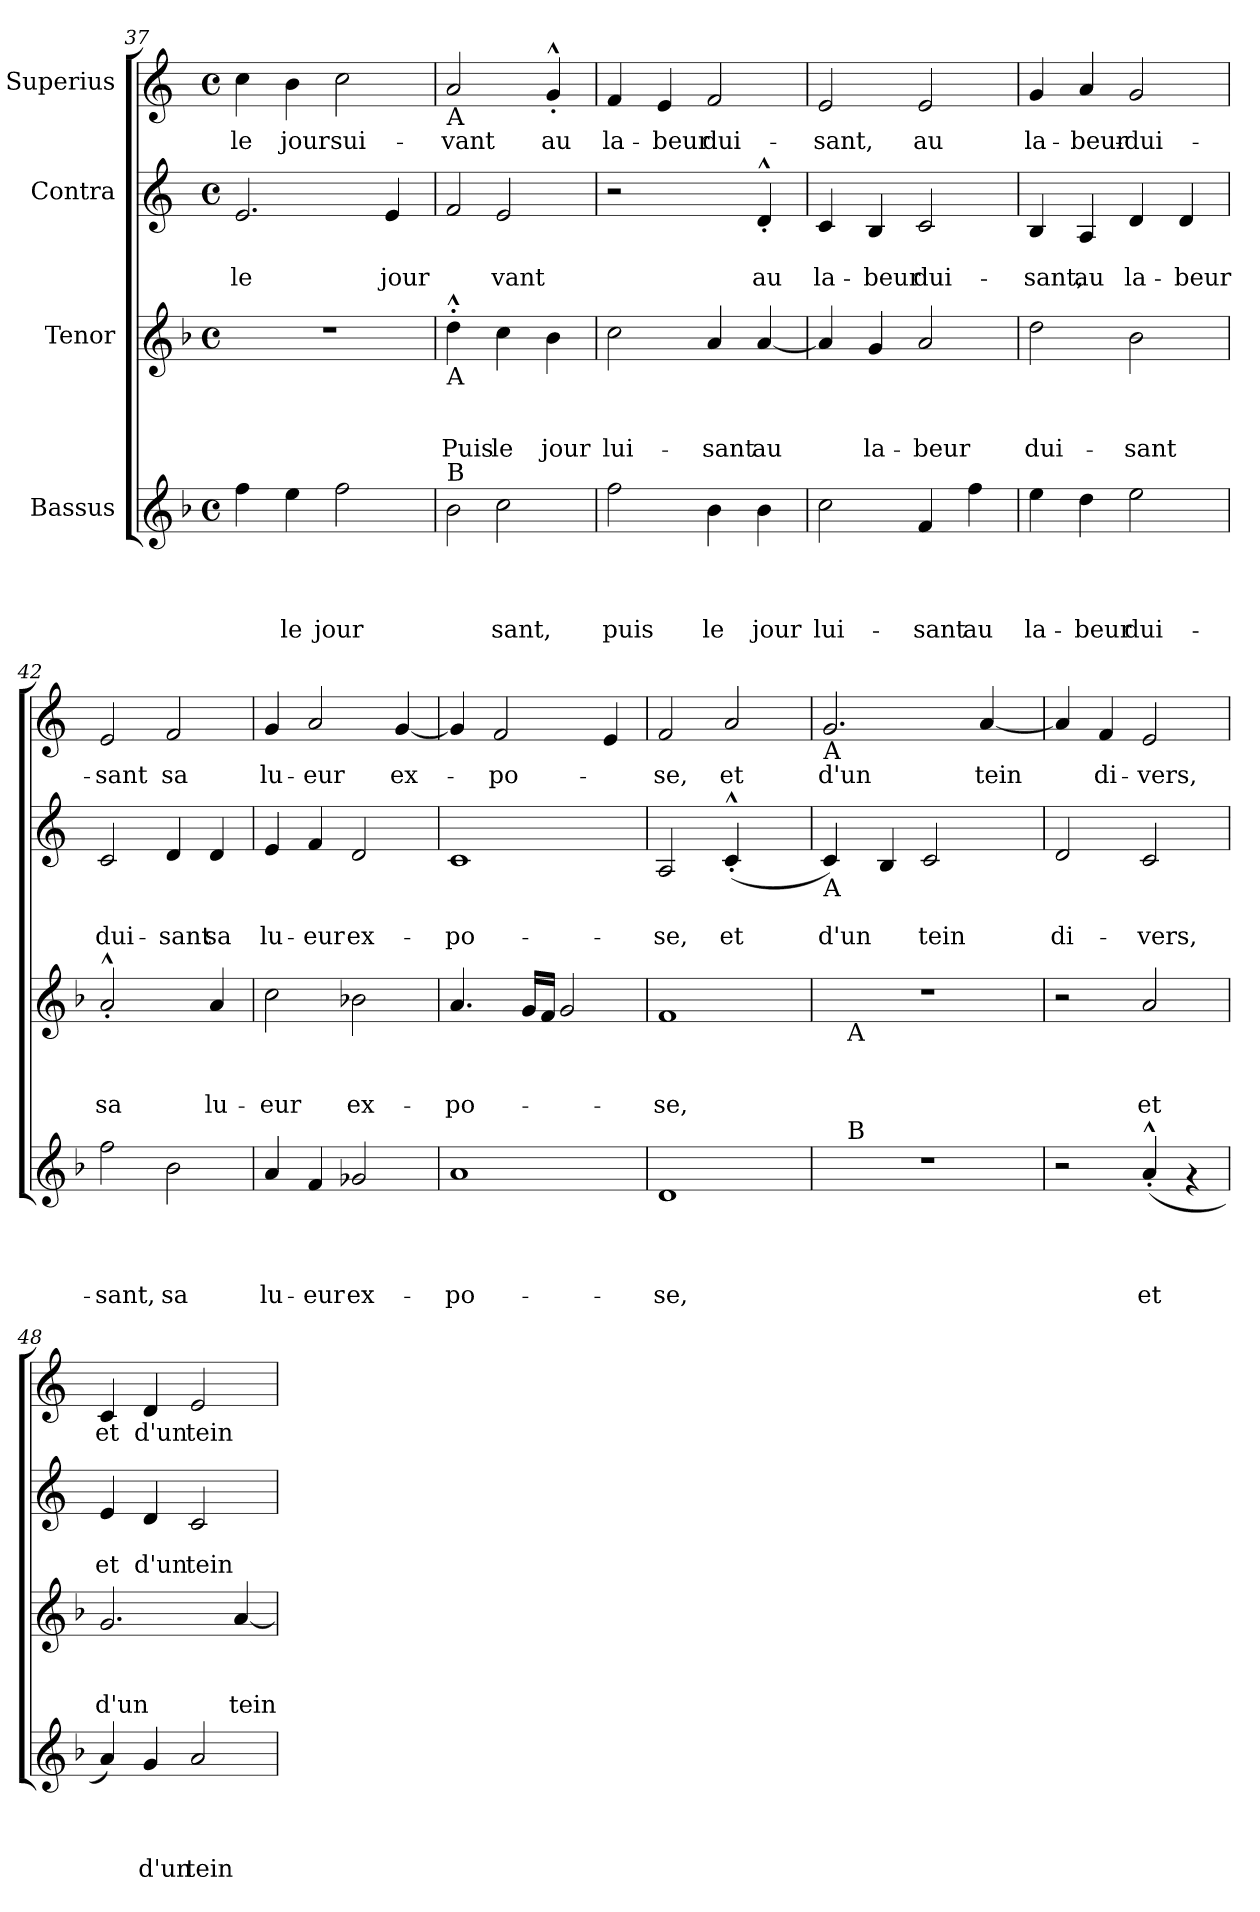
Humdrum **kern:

**kern	**text	**text	**text	**text	**kern	**text	**text	**text	**kern	**text	**text	**kern	**text
*part4	*part4	*part4	*part4	*part4	*part3	*part3	*part3	*part3	*part2	*part2	*part2	*part1	*part1
*staff4	*staff4	*staff4	*staff4	*staff4	*staff3	*staff3	*staff3	*staff3	*staff2	*staff2	*staff2	*staff1	*staff1
*I"Bassus	*	*	*	*	*I"Tenor	*	*	*	*I"Contra	*	*	*I"Superius	*
*clefG2	*	*	*	*	*clefG2	*	*	*	*clefG2	*	*	*clefG2	*
*k[b-]	*	*	*	*	*k[b-]	*	*	*	*k[]	*	*	*k[]	*
*F:	*	*	*	*	*F:	*	*	*	*C:	*	*	*C:	*
*M4/4	*	*	*	*	*M4/4	*	*	*	*M4/4	*	*	*M4/4	*
*met(c)	*	*	*	*	*met(c)	*	*	*	*met(c)	*	*	*met(c)	*
=37	=37	=37	=37	=37	=37	=37	=37	=37	=37	=37	=37	=37	=37
!	!	!	!	!	!	!	!	!	!	!	!LO:LY:b	!	!LO:LY:b
4ff\	.	.	.	.	1r	.	.	.	2.e/	.	le	4cc\	le
!	!	!	!	!LO:LY:b	!	!	!	!	!	!	!	!	!LO:LY:b
4ee\	.	.	.	le	.	.	.	.	.	.	.	4b\	jour
!	!	!	!	!LO:LY:b	!	!	!	!	!	!	!	!	!LO:LY:b
2ff\	.	.	.	jour	.	.	.	.	.	.	.	2cc\	sui-
!	!	!	!	!	!	!	!	!	!	!	!LO:LY:b	!	!
.	.	.	.	.	.	.	.	.	4e/	.	jour	.	.
!!LO:PB:g=z
=38	=38	=38	=38	=38	=38	=38	=38	=38	=38	=38	=38	=38	=38
*^	*	*	*	*	*	*	*	*	*	*	*	*	*
!	!	!	!	!	!	!	!	!	!	!	!	!	!LO:TX:b:t=A	!
!	!	!	!	!	!	!	!	!	!	!LO:TX:b:t=A	!	!	!	!
!	!	!	!	!	!	!LO:TX:b:t=A	!	!	!	!	!	!	!	!
!LO:TX:a:t=B	!	!	!	!	!	!	!	!	!	!	!	!	!	!
!	!	!	!	!	!	!	!	!	!LO:LY:b	!	!	!	!	!LO:LY:b
*	*	*	*	*	*	*	*	*	*	*^	*	*	*	*
2b-\	4ryy	.	.	.	.	4dd^^>'>\	.	.	Puis	2f/	4ryy	.	.	2a/	-vant
!	!	!	!	!	!LO:LY:b	!	!	!	!LO:LY:b	!	!	!	!LO:LY:b	!	!
.	2cc\	.	.	.	sant,	4cc\	.	.	le	.	2e/	.	vant	.	.
!	!	!	!	!	!	!	!	!	!LO:LY:b	!	!	!	!	!	!LO:LY:b
4ryy	.	.	.	.	.	4b-\	.	.	jour	4ryy	.	.	.	4g^^<'</	au
*v	*v	*	*	*	*	*	*	*	*	*v	*v	*	*	*	*
=39	=39	=39	=39	=39	=39	=39	=39	=39	=39	=39	=39	=39	=39
!	!	!	!	!LO:LY:b	!	!	!	!LO:LY:b	!	!	!	!	!LO:LY:b
2ff\	.	.	.	puis	2cc\	.	.	lui-	2r	.	.	4f/	la-
!	!	!	!	!	!	!	!	!	!	!	!	!	!LO:LY:b
.	.	.	.	.	.	.	.	.	.	.	.	4e/	-beur
!	!	!	!	!LO:LY:b	!	!	!	!LO:LY:b	!	!	!	!	!LO:LY:b
4b-\	.	.	.	le	4a/	.	.	-sant	4ryy	.	.	2f/	dui-
!	!	!	!	!LO:LY:b	!	!	!	!LO:LY:b	!	!	!LO:LY:b	!	!
4b-\	.	.	.	jour	[<4a/	.	.	au	4d^^<'</	.	au	.	.
=40	=40	=40	=40	=40	=40	=40	=40	=40	=40	=40	=40	=40	=40
!	!	!	!	!LO:LY:b	!	!	!	!	!	!	!LO:LY:b	!	!LO:LY:b
2cc\	.	.	.	lui-	4a/]	.	.	.	4c/	.	la-	2e/	-sant,
!	!	!	!	!	!	!	!	!LO:LY:b	!	!	!LO:LY:b	!	!
.	.	.	.	.	4g/	.	.	la-	4B/	.	-beur	.	.
!	!	!	!	!LO:LY:b	!	!	!	!LO:LY:b	!	!	!LO:LY:b	!	!LO:LY:b
4f/	.	.	.	-sant	2a/	.	.	-beur	2c/	.	dui-	2e/	au
!	!	!	!	!LO:LY:b	!	!	!	!	!	!	!	!	!
4ff\	.	.	.	au	.	.	.	.	.	.	.	.	.
=41	=41	=41	=41	=41	=41	=41	=41	=41	=41	=41	=41	=41	=41
!	!	!	!	!LO:LY:b	!	!	!	!LO:LY:b	!	!	!LO:LY:b	!	!LO:LY:b
4ee\	.	.	.	la-	2dd\	.	.	dui-	4B/	.	-sant,	4g/	la-
!	!	!	!	!LO:LY:b	!	!	!	!	!	!	!LO:LY:b	!	!LO:LY:b
4dd\	.	.	.	-beur	.	.	.	.	4A/	.	au	4a/	-beur-
!	!	!	!	!LO:LY:b	!	!	!	!LO:LY:b	!	!	!LO:LY:b	!	!LO:LY:b
2ee\	.	.	.	dui-	2b-\	.	.	-sant	4d/	.	la-	2g/	-dui-
!	!	!	!	!	!	!	!	!	!	!	!LO:LY:b	!	!
.	.	.	.	.	.	.	.	.	4d/	.	-beur	.	.
=42	=42	=42	=42	=42	=42	=42	=42	=42	=42	=42	=42	=42	=42
!	!	!	!	!LO:LY:b	!	!	!	!LO:LY:b	!	!	!LO:LY:b	!	!LO:LY:b
2ff\	.	.	.	-sant,	2a^^<'</	.	.	sa	2c/	.	dui-	2e/	-sant
!	!	!	!	!LO:LY:b	!	!	!	!	!	!	!LO:LY:b	!	!LO:LY:b
2b-\	.	.	.	sa	4ryy	.	.	.	4d/	.	-sant	2f/	sa
!	!	!	!	!	!	!	!	!LO:LY:b	!	!	!LO:LY:b	!	!
.	.	.	.	.	4a/	.	.	lu-	4d/	.	sa	.	.
=43	=43	=43	=43	=43	=43	=43	=43	=43	=43	=43	=43	=43	=43
!	!	!	!	!LO:LY:b	!	!	!	!LO:LY:b	!	!	!LO:LY:b	!	!LO:LY:b
4a/	.	.	.	lu-	2cc\	.	.	-eur	4e/	.	lu-	4g/	lu-
!	!	!	!	!LO:LY:b	!	!	!	!	!	!	!LO:LY:b	!	!LO:LY:b
4f/	.	.	.	-eur	.	.	.	.	4f/	.	-eur	2a/	-eur
!	!	!	!	!LO:LY:b	!	!	!	!LO:LY:b	!	!	!LO:LY:b	!	!
2g-X/	.	.	.	ex-	2b-X\	.	.	ex-	2d/	.	ex-	.	.
!	!	!	!	!	!	!	!	!	!	!	!	!	!LO:LY:b
.	.	.	.	.	.	.	.	.	.	.	.	[<4g/	ex-
=44	=44	=44	=44	=44	=44	=44	=44	=44	=44	=44	=44	=44	=44
!	!	!	!	!LO:LY:b	!	!	!	!LO:LY:b	!	!	!LO:LY:b	!	!
1a	.	.	.	-po-	4.a/	.	.	-po-	1c	.	-po-	4g/]	.
!	!	!	!	!	!	!	!	!	!	!	!	!	!LO:LY:b
.	.	.	.	.	.	.	.	.	.	.	.	2f/	-po-
.	.	.	.	.	16g/LL	.	.	.	.	.	.	.	.
.	.	.	.	.	16f/JJ	.	.	.	.	.	.	.	.
.	.	.	.	.	2g/	.	.	.	.	.	.	.	.
.	.	.	.	.	.	.	.	.	.	.	.	4e/	.
=45	=45	=45	=45	=45	=45	=45	=45	=45	=45	=45	=45	=45	=45
!	!	!	!	!LO:LY:b	!	!	!	!LO:LY:b	!	!	!LO:LY:b	!	!LO:LY:b
1d	.	.	.	-se,	1f	.	.	-se,	2A/	.	-se,	2f/	-se,
!	!	!	!	!	!	!	!	!	!	!	!LO:LY:b	!	!LO:LY:b
.	.	.	.	.	.	.	.	.	(<4c^^<'</	.	et	2a/	et
.	.	.	.	.	.	.	.	.	4ryy	.	.	.	.
!!LO:LB:g=z
=46	=46	=46	=46	=46	=46	=46	=46	=46	=46	=46	=46	=46	=46
!	!	!	!	!	!	!	!	!	!	!	!	!LO:TX:b:t=A	!
!	!	!	!	!	!	!	!	!	!LO:TX:b:t=A	!	!	!	!
!	!	!	!	!	!	!	!	!	!	!	!LO:LY:b	!	!LO:LY:b
*^	*	*	*	*	*^	*	*	*	*	*	*	*	*
1r	16.ryy	.	.	.	.	1r	16.ryy	.	.	.	4c/)	.	d'un	2.g/	d'un
!	!	!	!	!	!	!	!LO:TX:b:t=A	!	!	!	!	!	!	!	!
!	!LO:TX:a:t=B	!	!	!	!	!	!	!	!	!	!	!	!	!	!
.	2ryy	.	.	.	.	.	2ryy	.	.	.	.	.	.	.	.
.	.	.	.	.	.	.	.	.	.	.	4B/	.	.	.	.
!	!	!	!	!	!	!	!	!	!	!	!	!	!LO:LY:b	!	!
.	.	.	.	.	.	.	.	.	.	.	2c/	.	tein	.	.
.	4ryy	.	.	.	.	.	4ryy	.	.	.	.	.	.	.	.
!	!	!	!	!	!	!	!	!	!	!	!	!	!	!	!LO:LY:b
.	.	.	.	.	.	.	.	.	.	.	.	.	.	[<4a/	tein
.	8ryy	.	.	.	.	.	8ryy	.	.	.	.	.	.	.	.
.	32ryy	.	.	.	.	.	32ryy	.	.	.	.	.	.	.	.
=47	=47	=47	=47	=47	=47	=47	=47	=47	=47	=47	=47	=47	=47	=47	=47
!	!	!	!	!	!	!	!	!	!	!	!	!	!LO:LY:b	!	!
*v	*v	*	*	*	*	*	*	*	*	*	*	*	*	*	*
*	*	*	*	*	*v	*v	*	*	*	*	*	*	*	*
2r	.	.	.	.	2r	.	.	.	2d/	.	di-	4a/]	.
!	!	!	!	!	!	!	!	!	!	!	!	!	!LO:LY:b
.	.	.	.	.	.	.	.	.	.	.	.	4f/	di-
!	!	!	!	!LO:LY:b	!	!	!	!LO:LY:b	!	!	!LO:LY:b	!	!LO:LY:b
(<4a^^<'</	.	.	.	et	2a/	.	.	et	2c/	.	-vers,	2e/	-vers,
4rf	.	.	.	.	.	.	.	.	.	.	.	.	.
=48	=48	=48	=48	=48	=48	=48	=48	=48	=48	=48	=48	=48	=48
!	!	!	!	!	!	!	!	!LO:LY:b	!	!	!LO:LY:b	!	!LO:LY:b
4a/)	.	.	.	.	2.g/	.	.	d'un	4e/	.	et	4c/	et
!	!	!	!	!LO:LY:b	!	!	!	!	!	!	!LO:LY:b	!	!LO:LY:b
4g/	.	.	.	d'un	.	.	.	.	4d/	.	d'un	4d/	d'un
!	!	!	!	!LO:LY:b	!	!	!	!	!	!	!LO:LY:b	!	!LO:LY:b
2a/	.	.	.	tein	.	.	.	.	2c/	.	tein	2e/	tein
!	!	!	!	!	!	!	!	!LO:LY:b	!	!	!	!	!
.	.	.	.	.	[<4a/	.	.	tein	.	.	.	.	.
=	=	=	=	=	=	=	=	=	=	=	=	=	=
*-	*-	*-	*-	*-	*-	*-	*-	*-	*-	*-	*-	*-	*-
